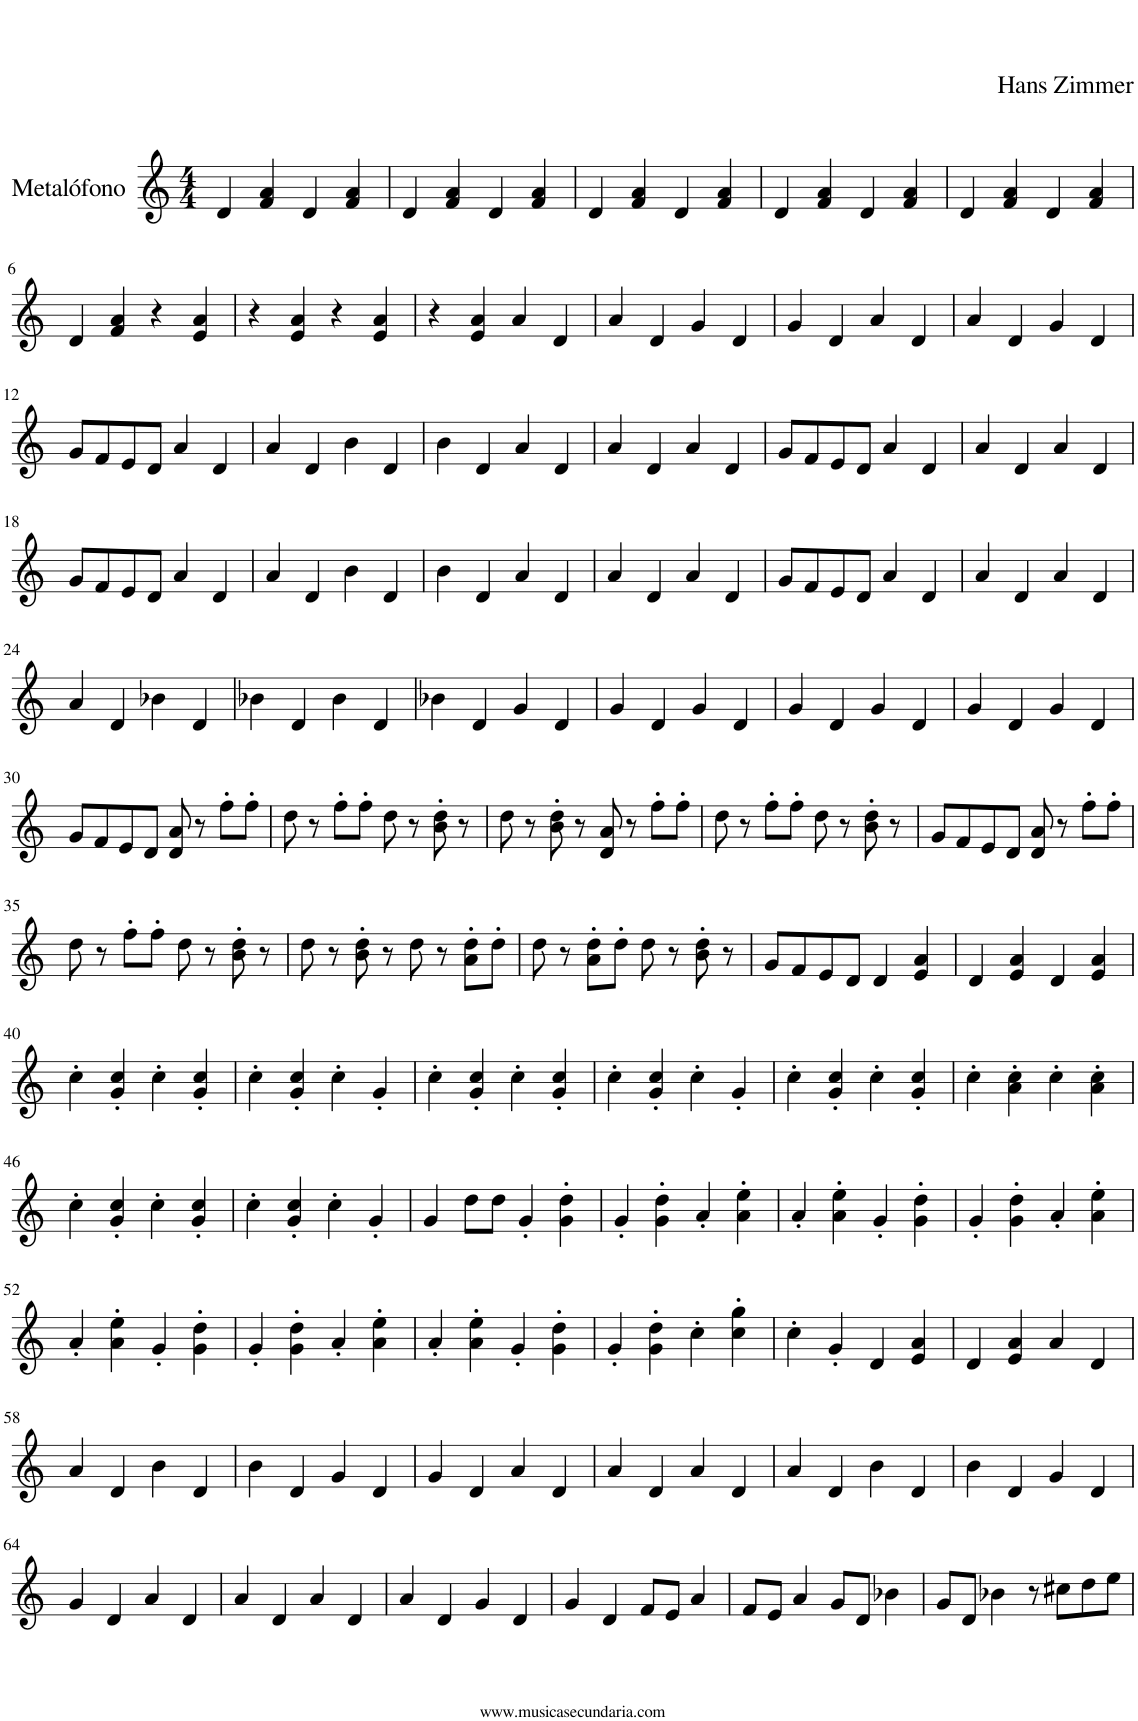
**kern
*part1
*staff1
*I"Metalófono
*clefG2
*k[]
*M4/4
=1
4d/
4f/ 4a/
4d/
4f/ 4a/
=2
4d/
4f/ 4a/
4d/
4f/ 4a/
=3
4d/
4f/ 4a/
4d/
4f/ 4a/
=4
4d/
4f/ 4a/
4d/
4f/ 4a/
=5
4d/
4f/ 4a/
4d/
4f/ 4a/
!!LO:LB:g=z
=6
4d/
4f/ 4a/
4r
4e/ 4a/
=7
4r
4e/ 4a/
4r
4e/ 4a/
=8
4r
4e/ 4a/
4a/
4d/
=9
4a/
4d/
4g/
4d/
=10
4g/
4d/
4a/
4d/
=11
4a/
4d/
4g/
4d/
!!LO:LB:g=z
=12
8g/L
8f/
8e/
8d/J
4a/
4d/
=13
4a/
4d/
4b\
4d/
=14
4b\
4d/
4a/
4d/
=15
4a/
4d/
4a/
4d/
=16
8g/L
8f/
8e/
8d/J
4a/
4d/
=17
4a/
4d/
4a/
4d/
!!LO:LB:g=z
=18
8g/L
8f/
8e/
8d/J
4a/
4d/
=19
4a/
4d/
4b\
4d/
=20
4b\
4d/
4a/
4d/
=21
4a/
4d/
4a/
4d/
=22
8g/L
8f/
8e/
8d/J
4a/
4d/
=23
4a/
4d/
4a/
4d/
!!LO:LB:g=z
=24
4a/
4d/
4b-X\
4d/
=25
4b-X\
4d/
4b-\
4d/
=26
4b-X\
4d/
4g/
4d/
=27
4g/
4d/
4g/
4d/
=28
4g/
4d/
4g/
4d/
=29
4g/
4d/
4g/
4d/
!!LO:LB:g=z
=30
8g/L
8f/
8e/
8d/J
8d/ 8a/
8r
8ff'\L
8ff'\J
=31
8dd\
8r
8ff'\L
8ff'\J
8dd\
8r
8b\' 8dd\'
8r
=32
8dd\
8r
8b\' 8dd\'
8r
8d/ 8a/
8r
8ff'\L
8ff'\J
=33
8dd\
8r
8ff'\L
8ff'\J
8dd\
8r
8b\' 8dd\'
8r
=34
8g/L
8f/
8e/
8d/J
8d/ 8a/
8r
8ff'\L
8ff'\J
!!LO:LB:g=z
=35
8dd\
8r
8ff'\L
8ff'\J
8dd\
8r
8b\' 8dd\'
8r
=36
8dd\
8r
8b\' 8dd\'
8r
8dd\
8r
8a\' 8dd\'L
8dd'\J
=37
8dd\
8r
8a\' 8dd\'L
8dd'\J
8dd\
8r
8b\' 8dd\'
8r
=38
8g/L
8f/
8e/
8d/J
4d/
4e/ 4a/
=39
4d/
4e/ 4a/
4d/
4e/ 4a/
!!LO:LB:g=z
=40
4cc'\
4g/' 4cc/'
4cc'\
4g/' 4cc/'
=41
4cc'\
4g/' 4cc/'
4cc'\
4g'/
=42
4cc'\
4g/' 4cc/'
4cc'\
4g/' 4cc/'
=43
4cc'\
4g/' 4cc/'
4cc'\
4g'/
=44
4cc'\
4g/' 4cc/'
4cc'\
4g/' 4cc/'
=45
4cc'\
4a\' 4cc\'
4cc'\
4a\' 4cc\'
!!LO:LB:g=z
=46
4cc'\
4g/' 4cc/'
4cc'\
4g/' 4cc/'
=47
4cc'\
4g/' 4cc/'
4cc'\
4g'/
=48
4g/
8dd\L
8dd\J
4g'/
4g\' 4dd\'
=49
4g'/
4g\' 4dd\'
4a'/
4a\' 4ee\'
=50
4a'/
4a\' 4ee\'
4g'/
4g\' 4dd\'
=51
4g'/
4g\' 4dd\'
4a'/
4a\' 4ee\'
!!LO:LB:g=z
=52
4a'/
4a\' 4ee\'
4g'/
4g\' 4dd\'
=53
4g'/
4g\' 4dd\'
4a'/
4a\' 4ee\'
=54
4a'/
4a\' 4ee\'
4g'/
4g\' 4dd\'
=55
4g'/
4g\' 4dd\'
4cc'\
4cc\' 4gg\'
=56
4cc'\
4g'/
4d/
4e/ 4a/
=57
4d/
4e/ 4a/
4a/
4d/
!!LO:LB:g=z
=58
4a/
4d/
4b\
4d/
=59
4b\
4d/
4g/
4d/
=60
4g/
4d/
4a/
4d/
=61
4a/
4d/
4a/
4d/
=62
4a/
4d/
4b\
4d/
=63
4b\
4d/
4g/
4d/
!!LO:LB:g=z
=64
4g/
4d/
4a/
4d/
=65
4a/
4d/
4a/
4d/
=66
4a/
4d/
4g/
4d/
=67
4g/
4d/
8f/L
8e/J
4a/
=68
8f/L
8e/J
4a/
8g/L
8d/J
4b-X\
=69
8g/L
8d/J
4b-X\
8r
8cc#X\L
8dd\
8ee\J
=
*-
